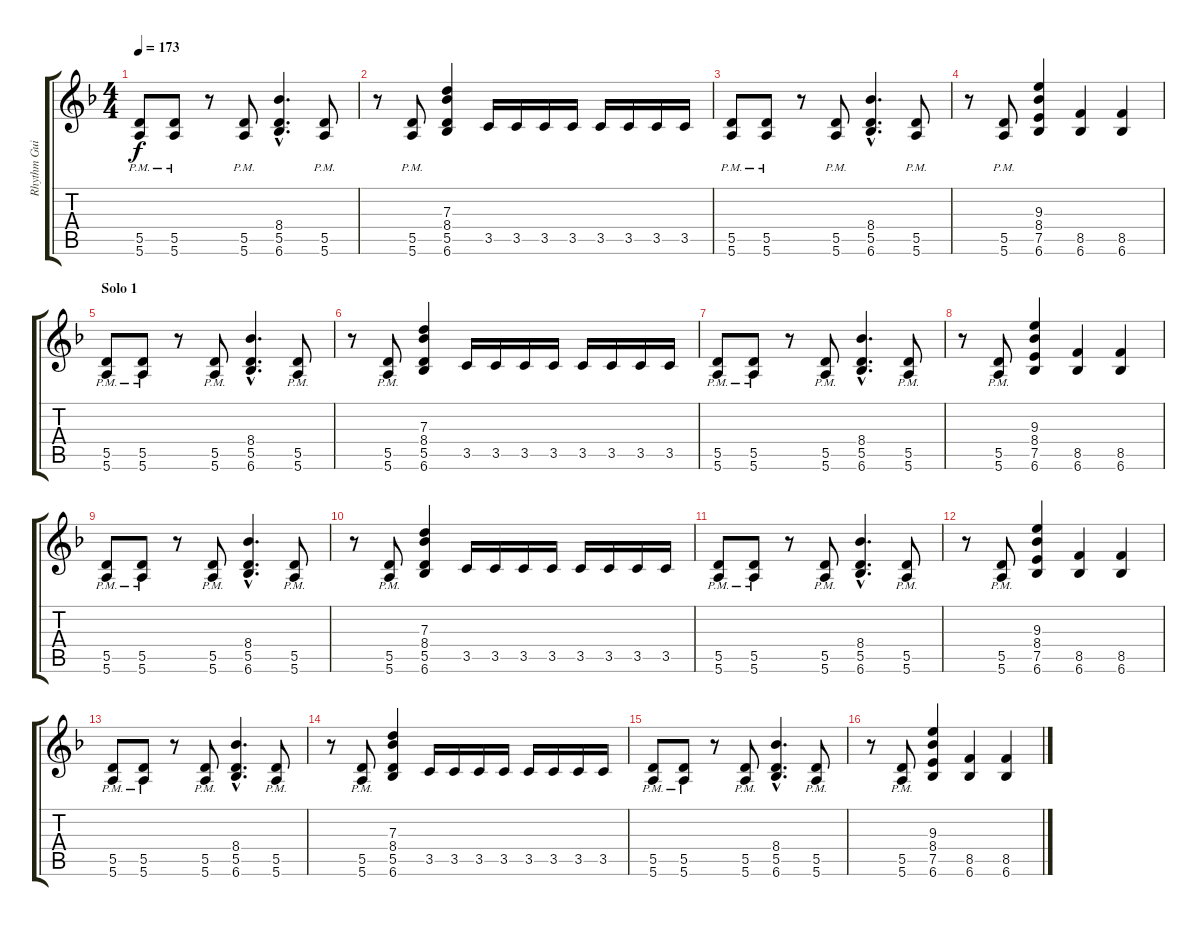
\track ("Rhythm Guitar 1" "Rhythm Gui") {instrument distortionguitar}
\staff {score tabs}
\tuning (E4 B3 G3 D3 A2 E2) {hide}
\ts (4 4)
\tempo 173
\clef g2
\ks dminor
(5.5{pm} 5.6{pm}).8{dy f} (5.5{pm} 5.6{pm}).8 r.8 (5.5{pm} 5.6{pm}).8 (8.4{hac} 5.5{hac} 6.6{hac}).4{d} (5.5{pm} 5.6{pm}).8 |
r.8 (5.5{pm} 5.6{pm}).8 (7.3 8.4 5.5 6.6).4 3.5.16 3.5.16 3.5.16 3.5.16 3.5.16 3.5.16 3.5.16 3.5.16 |
(5.5{pm} 5.6{pm}).8 (5.5{pm} 5.6{pm}).8 r.8 (5.5{pm} 5.6{pm}).8 (8.4{hac} 5.5{hac} 6.6{hac}).4{d} (5.5{pm} 5.6{pm}).8 |
r.8 (5.5{pm} 5.6{pm}).8 (9.3 8.4 7.5 6.6).4 (8.5 6.6).4 (8.5 6.6).4 |
\section ("" "Solo 1")
(5.5{pm} 5.6{pm}).8 (5.5{pm} 5.6{pm}).8 r.8 (5.5{pm} 5.6{pm}).8 (8.4{hac} 5.5{hac} 6.6{hac}).4{d} (5.5{pm} 5.6{pm}).8 |
r.8 (5.5{pm} 5.6{pm}).8 (7.3 8.4 5.5 6.6).4 3.5.16 3.5.16 3.5.16 3.5.16 3.5.16 3.5.16 3.5.16 3.5.16 |
(5.5{pm} 5.6{pm}).8 (5.5{pm} 5.6{pm}).8 r.8 (5.5{pm} 5.6{pm}).8 (8.4{hac} 5.5{hac} 6.6{hac}).4{d} (5.5{pm} 5.6{pm}).8 |
r.8 (5.5{pm} 5.6{pm}).8 (9.3 8.4 7.5 6.6).4 (8.5 6.6).4 (8.5 6.6).4 |
(5.5{pm} 5.6{pm}).8 (5.5{pm} 5.6{pm}).8 r.8 (5.5{pm} 5.6{pm}).8 (8.4{hac} 5.5{hac} 6.6{hac}).4{d} (5.5{pm} 5.6{pm}).8 |
r.8 (5.5{pm} 5.6{pm}).8 (7.3 8.4 5.5 6.6).4 3.5.16 3.5.16 3.5.16 3.5.16 3.5.16 3.5.16 3.5.16 3.5.16 |
(5.5{pm} 5.6{pm}).8 (5.5{pm} 5.6{pm}).8 r.8 (5.5{pm} 5.6{pm}).8 (8.4{hac} 5.5{hac} 6.6{hac}).4{d} (5.5{pm} 5.6{pm}).8 |
r.8 (5.5{pm} 5.6{pm}).8 (9.3 8.4 7.5 6.6).4 (8.5 6.6).4 (8.5 6.6).4 |
(5.5{pm} 5.6{pm}).8 (5.5{pm} 5.6{pm}).8 r.8 (5.5{pm} 5.6{pm}).8 (8.4{hac} 5.5{hac} 6.6{hac}).4{d} (5.5{pm} 5.6{pm}).8 |
r.8 (5.5{pm} 5.6{pm}).8 (7.3 8.4 5.5 6.6).4 3.5.16 3.5.16 3.5.16 3.5.16 3.5.16 3.5.16 3.5.16 3.5.16 |
(5.5{pm} 5.6{pm}).8 (5.5{pm} 5.6{pm}).8 r.8 (5.5{pm} 5.6{pm}).8 (8.4{hac} 5.5{hac} 6.6{hac}).4{d} (5.5{pm} 5.6{pm}).8 |
r.8 (5.5{pm} 5.6{pm}).8 (9.3 8.4 7.5 6.6).4 (8.5 6.6).4 (8.5 6.6).4
